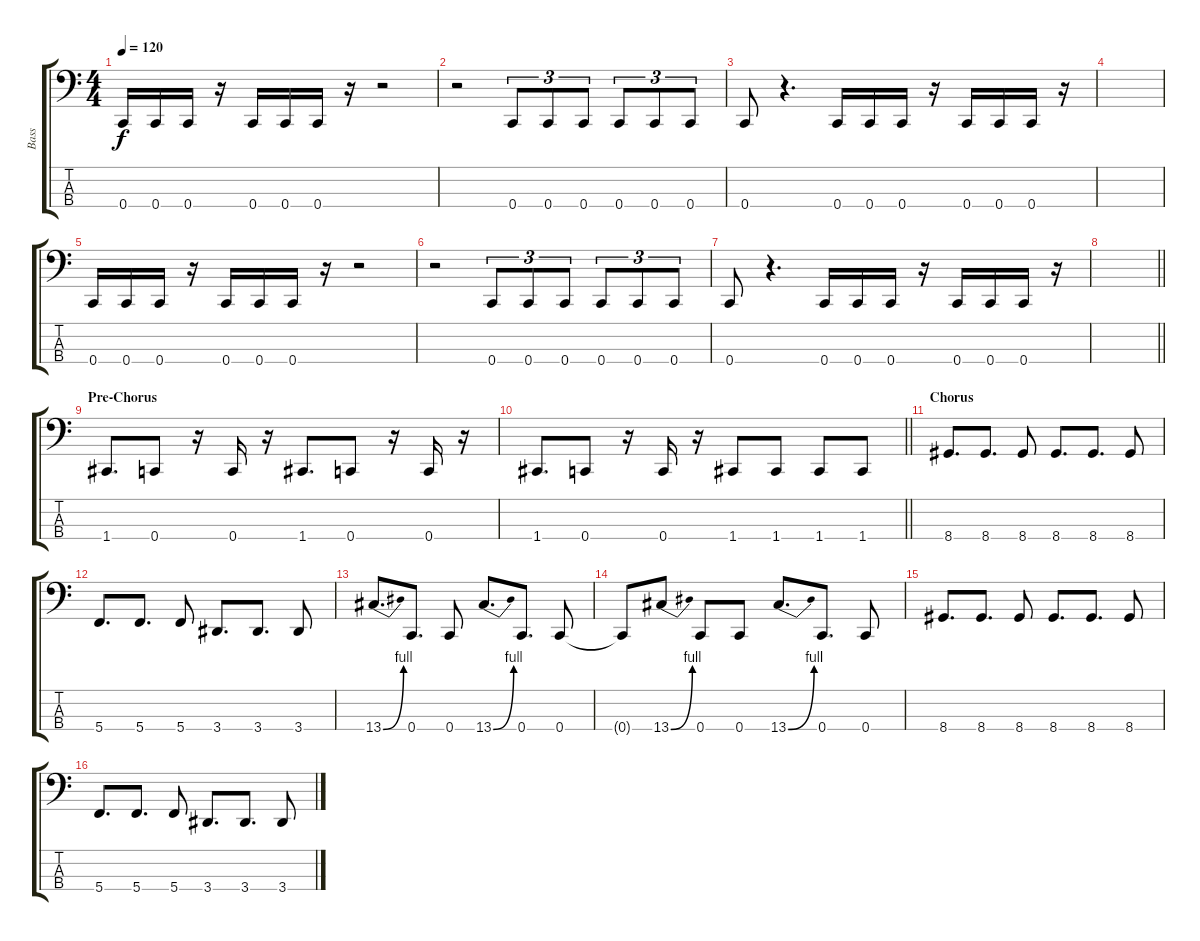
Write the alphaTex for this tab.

\track ("Bass" "Bass") {instrument electricbasspick}
\staff {score tabs}
\tuning (F2 C2 G1 C1) {hide}
\ts (4 4)
\tempo 120
\clef f4
\ks c
0.4.16{dy f} 0.4.16 0.4.16 r.16 0.4.16 0.4.16 0.4.16 r.16 r.2 |
r.2 0.4.8{tu (3 2)} 0.4.8{tu (3 2)} 0.4.8{tu (3 2)} 0.4.8{tu (3 2)} 0.4.8{tu (3 2)} 0.4.8{tu (3 2)} |
0.4.8 r.4{d} 0.4.16 0.4.16 0.4.16 r.16 0.4.16 0.4.16 0.4.16 r.16 |
|
0.4.16 0.4.16 0.4.16 r.16 0.4.16 0.4.16 0.4.16 r.16 r.2 |
r.2 0.4.8{tu (3 2)} 0.4.8{tu (3 2)} 0.4.8{tu (3 2)} 0.4.8{tu (3 2)} 0.4.8{tu (3 2)} 0.4.8{tu (3 2)} |
0.4.8 r.4{d} 0.4.16 0.4.16 0.4.16 r.16 0.4.16 0.4.16 0.4.16 r.16 |
\barLineRight lightlight
|
\section ("" "Pre-Chorus")
1.4.8{d} 0.4.8 r.16 0.4.16 r.16 1.4.8{d} 0.4.8 r.16 0.4.16 r.16 |
\barLineRight lightlight
1.4.8{d} 0.4.8 r.16 0.4.16 r.16 1.4.8 1.4.8 1.4.8 1.4.8 |
\section ("" "Chorus")
8.4.8{d} 8.4.8{d} 8.4.8 8.4.8{d} 8.4.8{d} 8.4.8 |
5.4.8{d} 5.4.8{d} 5.4.8 3.4.8{d} 3.4.8{d} 3.4.8 |
13.4{be (bend 0 0 60 4)}.8{d} 0.4.8{d} 0.4.8 13.4{be (bend 0 0 60 4)}.8{d} 0.4.8{d} 0.4.8 |
0.4{t}.8 13.4{be (bend 0 0 60 4)}.8 0.4.8 0.4.8 13.4{be (bend 0 0 60 4)}.8{d} 0.4.8{d} 0.4.8 |
8.4.8{d} 8.4.8{d} 8.4.8 8.4.8{d} 8.4.8{d} 8.4.8 |
5.4.8{d} 5.4.8{d} 5.4.8 3.4.8{d} 3.4.8{d} 3.4.8
